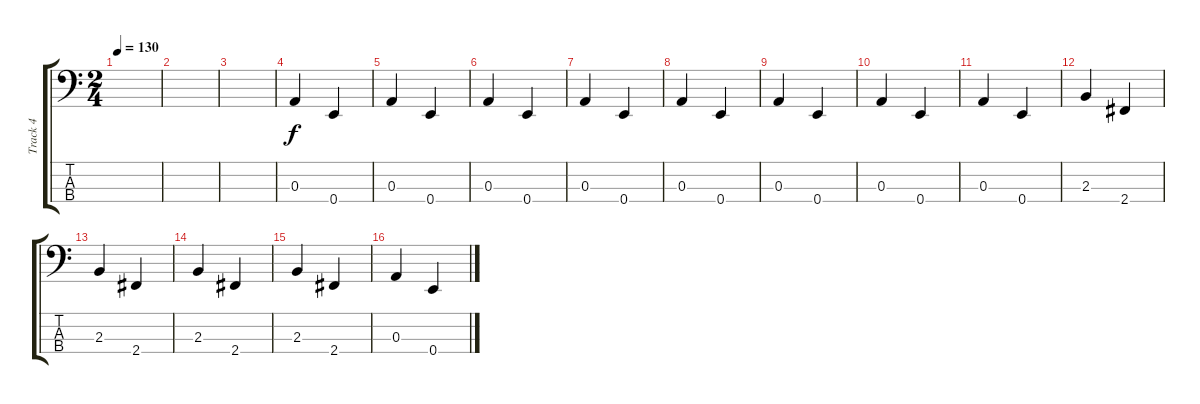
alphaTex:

\track ("Track 4" "Track 4") {instrument electricbassfinger}
\staff {score tabs}
\tuning (G2 D2 A1 E1) {hide}
\ts (2 4)
\tempo 130
\clef f4
\ks c
|
|
|
0.3.4 0.4.4 |
0.3.4 0.4.4 |
0.3.4 0.4.4 |
0.3.4 0.4.4 |
0.3.4 0.4.4 |
0.3.4 0.4.4 |
0.3.4 0.4.4 |
0.3.4 0.4.4 |
2.3.4 2.4.4 |
2.3.4 2.4.4 |
2.3.4 2.4.4 |
2.3.4 2.4.4 |
0.3.4 0.4.4
